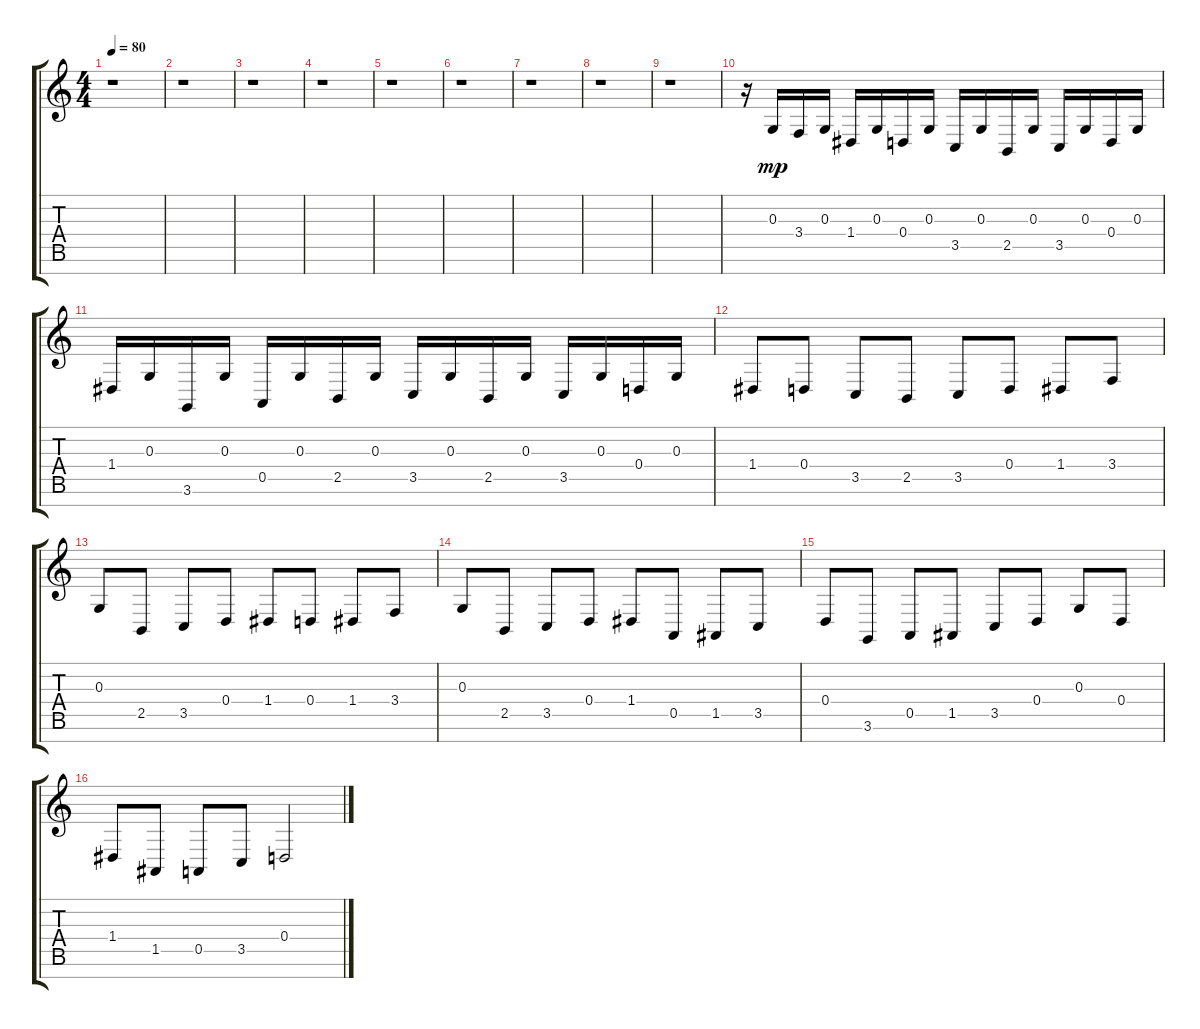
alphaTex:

\track "" {instrument churchorgan}
\staff {score tabs}
\tuning (E4 B3 G3 D3 A2 E2 B1) {hide}
\ts (4 4)
\tempo 80
\clef g2
\ks c
r.1{dy mp} |
r.1 |
r.1 |
r.1 |
r.1 |
r.1 |
r.1 |
r.1 |
r.1 |
r.16 0.3.16 3.4.16 0.3.16 1.4.16 0.3.16 0.4.16 0.3.16 3.5.16 0.3.16 2.5.16 0.3.16 3.5.16 0.3.16 0.4.16 0.3.16 |
1.4.16 0.3.16 3.6.16 0.3.16 0.5.16 0.3.16 2.5.16 0.3.16 3.5.16 0.3.16 2.5.16 0.3.16 3.5.16 0.3.16 0.4.16 0.3.16 |
1.4.8 0.4.8 3.5.8 2.5.8 3.5.8 0.4.8 1.4.8 3.4.8 |
0.3.8 2.5.8 3.5.8 0.4.8 1.4.8 0.4.8 1.4.8 3.4.8 |
0.3.8 2.5.8 3.5.8 0.4.8 1.4.8 0.5.8 1.5.8 3.5.8 |
0.4.8 3.6.8 0.5.8 1.5.8 3.5.8 0.4.8 0.3.8 0.4.8 |
1.4.8 1.5.8 0.5.8 3.5.8 0.4.2
